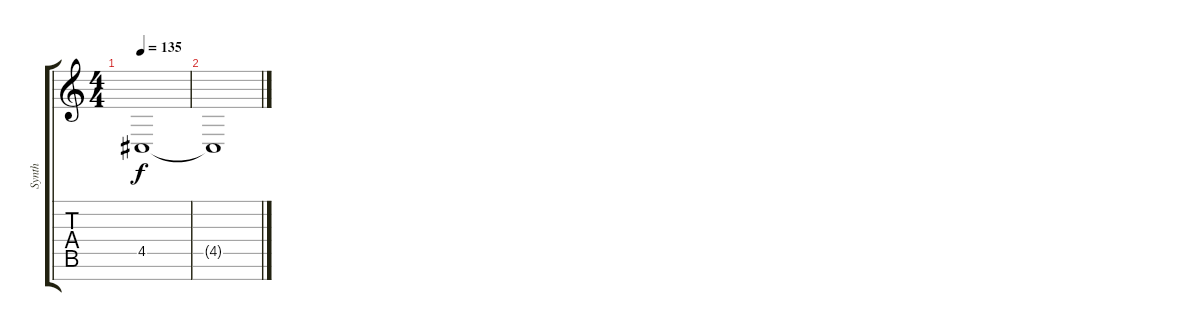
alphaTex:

\track ("Synth" "Synth") {instrument choiraahs}
\staff {score tabs}
\tuning (E4 B3 G3 D3 A2 E2 B1) {hide}
\ts (4 4)
\tempo 135
\clef g2
\ks c
4.5.1{dy f} |
4.5{t}.1
